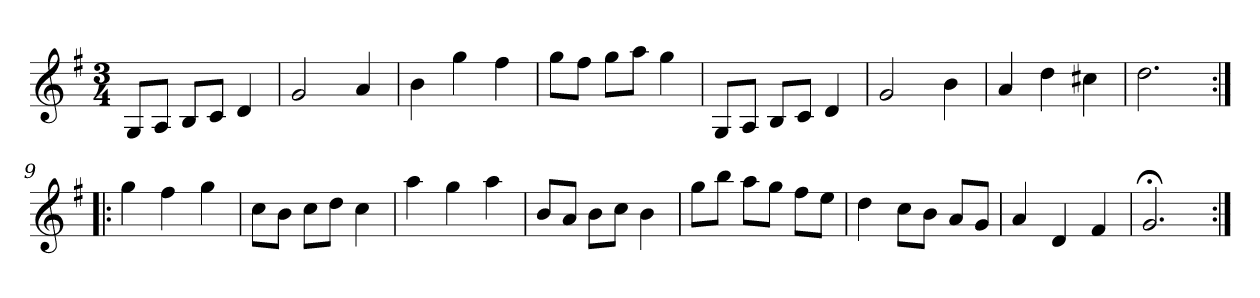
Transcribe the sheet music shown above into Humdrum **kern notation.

**kern
*part1
*staff1
*clefG2
*k[f#]
*G:
*M3/4
*MM120
=1
8G/L
8A/J
8B/L
8c/J
4d
=2
2g
4a
=3
4b
4gg
4ff#
=4
8gg\L
8ff#\J
8gg\L
8aa\J
4gg
=5
8G/L
8A/J
8B/L
8c/J
4d
=6
2g
4b
=7
4a
4dd
4cc#X
=8
2.dd
=9:|!|:
4gg
4ff#
4gg
=10
8cc\L
8b\J
8cc\L
8dd\J
4cc
=11
4aa
4gg
4aa
=12
8b/L
8a/J
8b\L
8cc\J
4b
=13
8gg\L
8bb\J
8aa\L
8gg\J
8ff#\L
8ee\J
=14
4dd
8cc\L
8b\J
8a/L
8g/J
=15
4a
4d
4f#
=16
2.g;<
=:|!
*-
